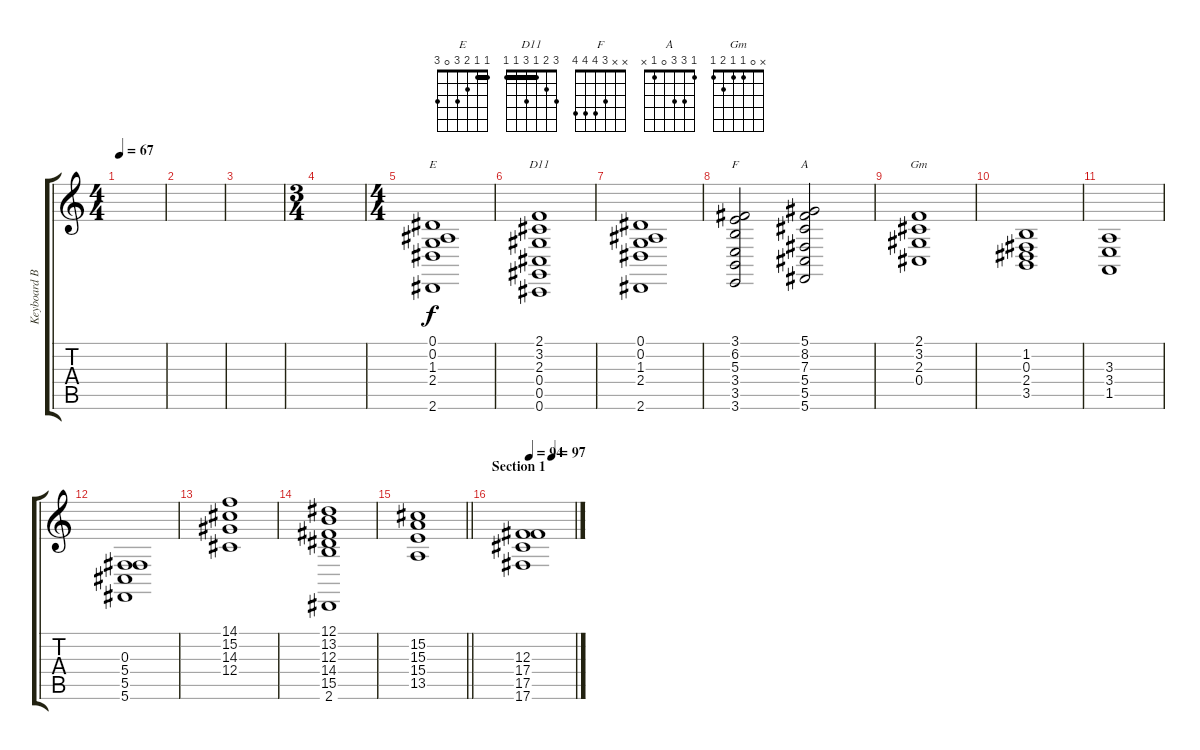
\track ("Keyboard Base" "Keyboard B") {instrument stringensemble2}
\staff {score tabs}
\tuning (Eb4 Bb3 Gb3 Db3 Ab2 Db2) {hide}
\chord ("E" 1 1 2 3 0 3) {barre 1}
\chord ("D11" 3 2 1 3 1 1) {barre 1}
\chord ("F" x x 3 4 4 4)
\chord ("A" 1 3 3 0 1 x)
\chord ("Gm" x 0 1 1 2 1)
\ts (4 4)
\tempo 67
\clef g2
\ks c
|
|
|
\ts (3 4)
|
\ts (4 4)
(0.1 0.2 1.3 2.4 2.6).1{ch "E"} |
(2.1 3.2 2.3 0.4 0.5 0.6).1{ch "D11"} |
(0.1 0.2 1.3 2.4 2.6).1 |
(3.1 6.2 5.3 3.4 3.5 3.6).2{ch "F"} (5.1 8.2 7.3 5.4 5.5 5.6).2{ch "A"} |
(2.1 3.2 2.3 0.4).1{ch "Gm"} |
(1.2 0.3 2.4 3.5).1 |
(3.3 3.4 1.5).1 |
(0.3 5.4 5.5 5.6).1 |
(14.1 15.2 14.3 12.4).1 |
(12.1 13.2 12.3 14.4 15.5 2.6).1 |
\barLineRight lightlight
(15.2 15.3 15.4 13.5).1 |
\section ("" "Section 1")
\tempo 104
\tempo 94
\tempo (97 0.5)
(12.3 17.4 17.5 17.6).1
